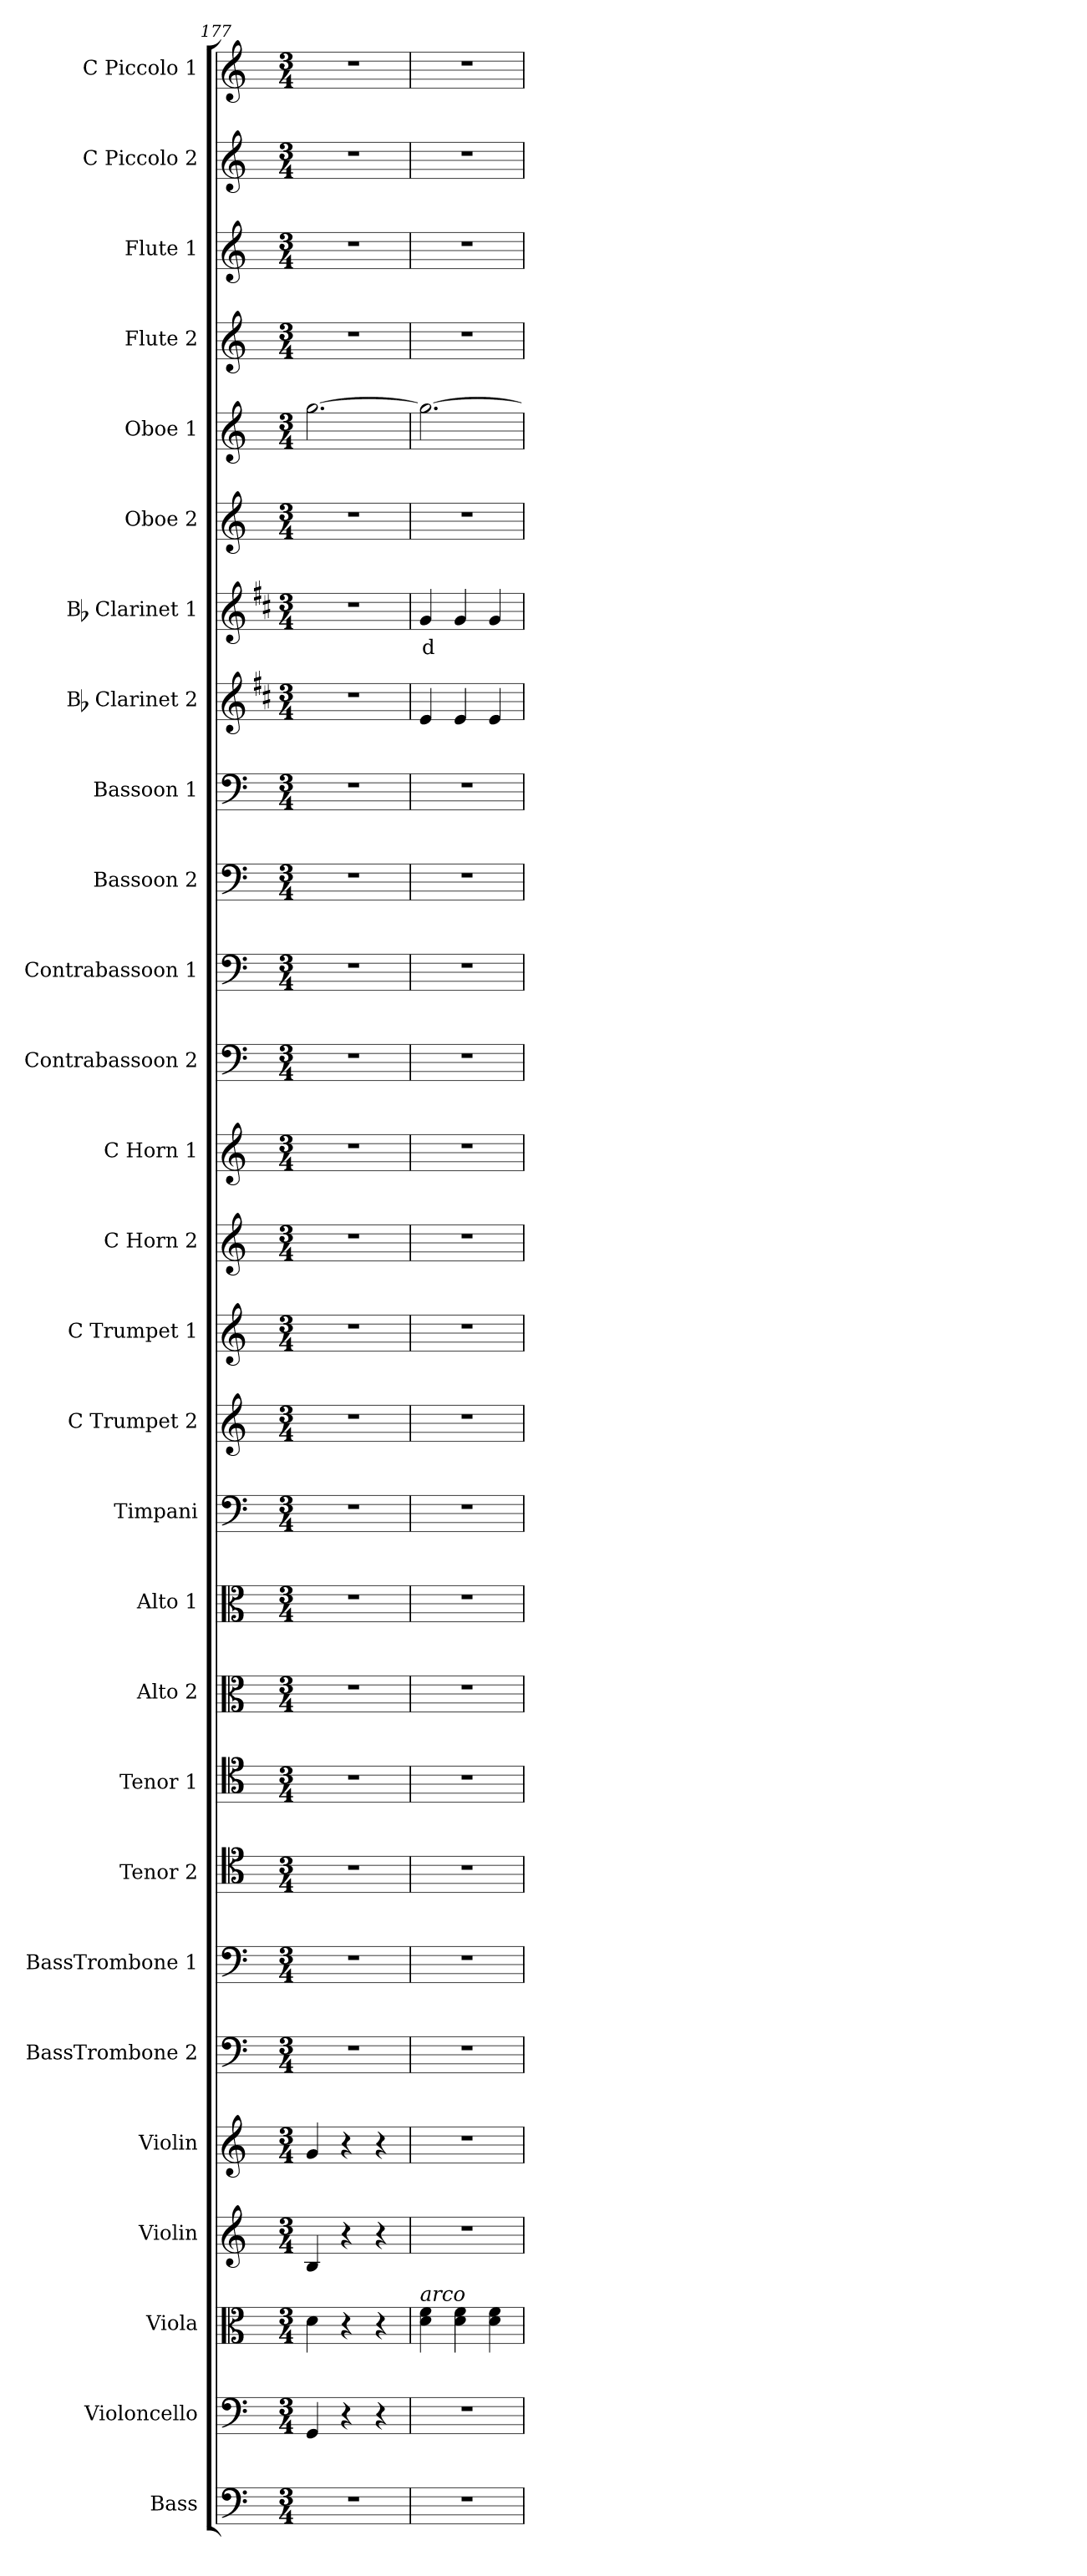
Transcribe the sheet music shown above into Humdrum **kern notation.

**kern	**kern	**kern	**kern	**kern	**kern	**kern	**kern	**kern	**kern	**kern	**kern	**kern	**kern	**kern	**kern	**kern	**kern	**kern	**kern	**kern	**kern	**text	**kern	**kern	**kern	**kern	**kern	**kern
*part28	*part27	*part26	*part25	*part24	*part23	*part22	*part21	*part20	*part19	*part18	*part17	*part16	*part15	*part14	*part13	*part12	*part11	*part10	*part9	*part8	*part7	*part7	*part6	*part5	*part4	*part3	*part2	*part1
*staff28	*staff27	*staff26	*staff25	*staff24	*staff23	*staff22	*staff21	*staff20	*staff19	*staff18	*staff17	*staff16	*staff15	*staff14	*staff13	*staff12	*staff11	*staff10	*staff9	*staff8	*staff7	*staff7	*staff6	*staff5	*staff4	*staff3	*staff2	*staff1
*I"Bass	*I"Violoncello	*I"Viola	*I"Violin	*I"Violin	*I"BassTrombone 2	*I"BassTrombone 1	*I"Tenor 2	*I"Tenor 1	*I"Alto 2	*I"Alto 1	*I"Timpani	*I"C Trumpet 2	*I"C Trumpet 1	*I"C Horn 2	*I"C Horn 1	*I"Contrabassoon 2	*I"Contrabassoon 1	*I"Bassoon 2	*I"Bassoon 1	*I"Bb Clarinet 2	*I"Bb Clarinet 1	*	*I"Oboe 2	*I"Oboe 1	*I"Flute 2	*I"Flute 1	*I"C Piccolo 2	*I"C Piccolo 1
*I'B	*I'Vc	*I'Vla	*I'Vln	*I'Vln	*I'BTrb 2	*I'BTrb 1	*I'T 2	*I'T 1	*I'A 2	*I'A 1	*I'Timp	*I'Tpt 2	*I'Tpt 1	*I'Hn 2	*I'Hn 1	*I'C Bsn 2	*I'C Bsn 1	*I'Bsn 2	*I'Bsn 1	*I'Cl 2	*I'Cl 1	*	*I'Ob 2	*I'Ob 1	*I'Fl 2	*I'Fl 1	*I'Picc 2	*I'Picc 1
*clefF4	*clefF4	*clefC3	*clefG2	*clefG2	*clefF4	*clefF4	*clefC4	*clefC4	*clefC3	*clefC3	*clefF4	*clefG2	*clefG2	*clefG2	*clefG2	*clefF4	*clefF4	*clefF4	*clefF4	*clefG2	*clefG2	*	*clefG2	*clefG2	*clefG2	*clefG2	*clefG2	*clefG2
*ITrd7c12	*	*	*	*	*	*	*	*	*	*	*	*	*	*ITrd7c12	*ITrd7c12	*ITrd7c12	*ITrd7c12	*	*	*ITrd1c2	*ITrd1c2	*	*	*	*	*	*ITrd-7c-12	*ITrd-7c-12
*k[]	*k[]	*k[]	*k[]	*k[]	*k[]	*k[]	*k[]	*k[]	*k[]	*k[]	*k[]	*k[]	*k[]	*k[]	*k[]	*k[]	*k[]	*k[]	*k[]	*k[]	*k[]	*	*k[]	*k[]	*k[]	*k[]	*k[]	*k[]
*M3/4	*M3/4	*M3/4	*M3/4	*M3/4	*M3/4	*M3/4	*M3/4	*M3/4	*M3/4	*M3/4	*M3/4	*M3/4	*M3/4	*M3/4	*M3/4	*M3/4	*M3/4	*M3/4	*M3/4	*M3/4	*M3/4	*	*M3/4	*M3/4	*M3/4	*M3/4	*M3/4	*M3/4
=177	=177	=177	=177	=177	=177	=177	=177	=177	=177	=177	=177	=177	=177	=177	=177	=177	=177	=177	=177	=177	=177	=177	=177	=177	=177	=177	=177	=177
2.r	4GG	4d	4B	4g	2.r	2.r	2.r	2.r	2.r	2.r	2.r	2.r	2.r	2.r	2.r	2.r	2.r	2.r	2.r	2.r	2.r	.	2.r	[2.gg	2.r	2.r	2.r	2.r
.	4r	4r	4r	4r	.	.	.	.	.	.	.	.	.	.	.	.	.	.	.	.	.	.	.	.	.	.	.	.
.	4r	4r	4r	4r	.	.	.	.	.	.	.	.	.	.	.	.	.	.	.	.	.	.	.	.	.	.	.	.
=178	=178	=178	=178	=178	=178	=178	=178	=178	=178	=178	=178	=178	=178	=178	=178	=178	=178	=178	=178	=178	=178	=178	=178	=178	=178	=178	=178	=178
!	!	!LO:TX:a:i:t=arco	!	!	!	!	!	!	!	!	!	!	!	!	!	!	!	!	!	!	!	!	!	!	!	!	!	!
!	!	!	!	!	!	!	!	!	!	!	!	!	!	!	!	!	!	!	!	!	!	!LO:LY:b	!	!	!	!	!	!
2.r	2.r	4d\ 4f\	2.r	2.r	2.r	2.r	2.r	2.r	2.r	2.r	2.r	2.r	2.r	2.r	2.r	2.r	2.r	2.r	2.r	4d/	4f/	d	2.r	2.gg_	2.r	2.r	2.r	2.r
.	.	4d\ 4f\	.	.	.	.	.	.	.	.	.	.	.	.	.	.	.	.	.	4d/	4f/	.	.	.	.	.	.	.
.	.	4d\ 4f\	.	.	.	.	.	.	.	.	.	.	.	.	.	.	.	.	.	4d/	4f/	.	.	.	.	.	.	.
=	=	=	=	=	=	=	=	=	=	=	=	=	=	=	=	=	=	=	=	=	=	=	=	=	=	=	=	=
*-	*-	*-	*-	*-	*-	*-	*-	*-	*-	*-	*-	*-	*-	*-	*-	*-	*-	*-	*-	*-	*-	*-	*-	*-	*-	*-	*-	*-
